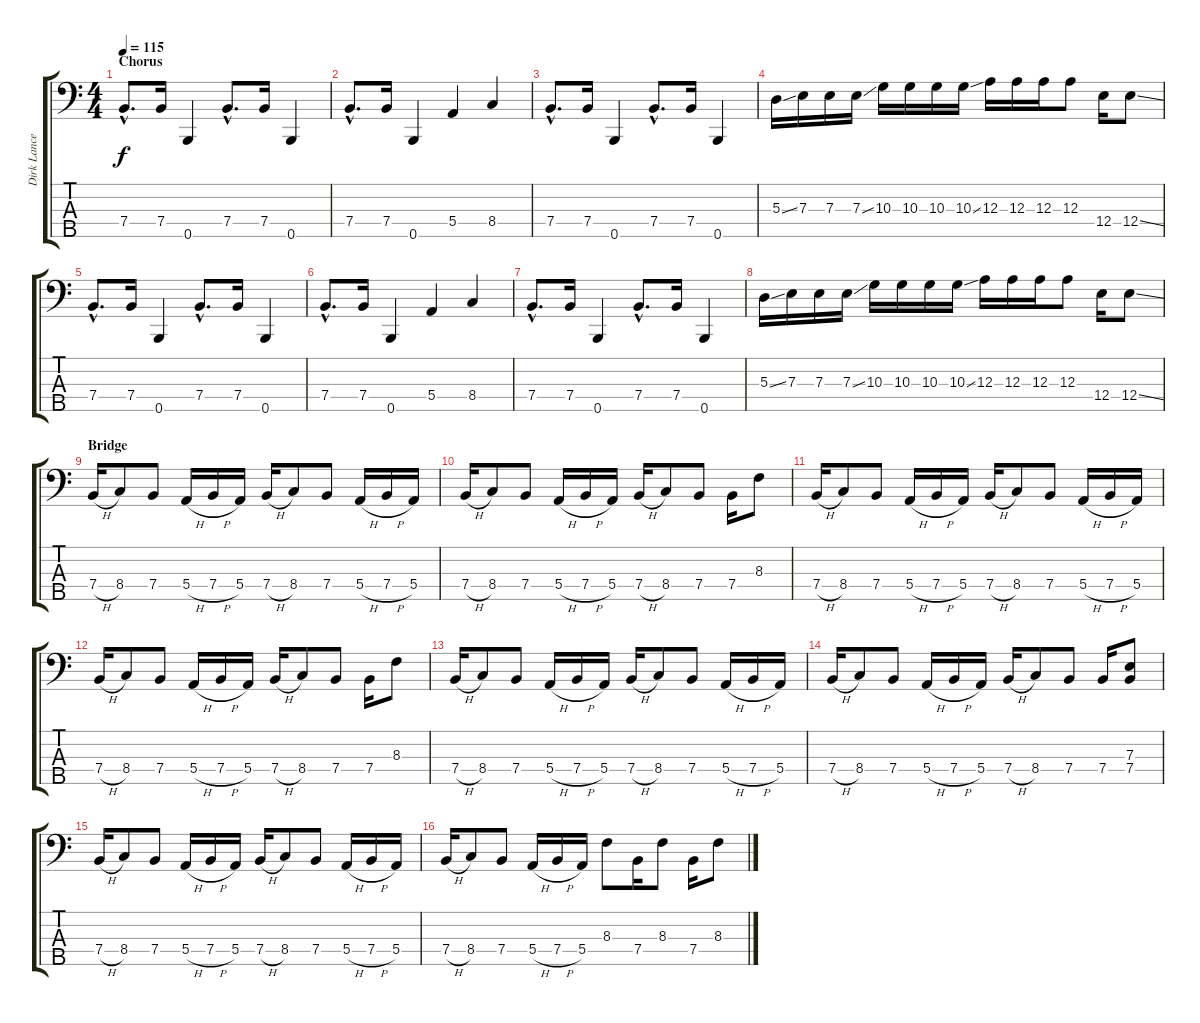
\track ("Dirk Lance" "Dirk Lance") {instrument electricbassfinger}
\staff {score tabs}
\tuning (G2 D2 A1 E1 B0) {hide}
\ts (4 4)
\section ("" "Chorus")
\tempo 115
\clef f4
\ks c
7.4{hac}.8{d dy f} 7.4.16 0.5.4 7.4{hac}.8{d} 7.4.16 0.5.4 |
7.4{hac}.8{d} 7.4.16 0.5.4 5.4.4 8.4.4 |
7.4{hac}.8{d} 7.4.16 0.5.4 7.4{hac}.8{d} 7.4.16 0.5.4 |
5.3{ss}.16 7.3.16 7.3.16 7.3{ss}.16 10.3.16 10.3.16 10.3.16 10.3{ss}.16 12.3.16 12.3.16 12.3.16 12.3.8 12.4.16 12.4{ss}.8 |
7.4{hac}.8{d} 7.4.16 0.5.4 7.4{hac}.8{d} 7.4.16 0.5.4 |
7.4{hac}.8{d} 7.4.16 0.5.4 5.4.4 8.4.4 |
7.4{hac}.8{d} 7.4.16 0.5.4 7.4{hac}.8{d} 7.4.16 0.5.4 |
5.3{ss}.16 7.3.16 7.3.16 7.3{ss}.16 10.3.16 10.3.16 10.3.16 10.3{ss}.16 12.3.16 12.3.16 12.3.16 12.3.8 12.4.16 12.4{ss}.8 |
\section ("" "Bridge")
7.4{h}.16 8.4.8 7.4.8 5.4{h}.16 7.4{h}.16 5.4.16 7.4{h}.16 8.4.8 7.4.8 5.4{h}.16 7.4{h}.16 5.4.16 |
7.4{h}.16 8.4.8 7.4.8 5.4{h}.16 7.4{h}.16 5.4.16 7.4{h}.16 8.4.8 7.4.8 7.4.16 8.3.8 |
7.4{h}.16 8.4.8 7.4.8 5.4{h}.16 7.4{h}.16 5.4.16 7.4{h}.16 8.4.8 7.4.8 5.4{h}.16 7.4{h}.16 5.4.16 |
7.4{h}.16 8.4.8 7.4.8 5.4{h}.16 7.4{h}.16 5.4.16 7.4{h}.16 8.4.8 7.4.8 7.4.16 8.3.8 |
7.4{h}.16 8.4.8 7.4.8 5.4{h}.16 7.4{h}.16 5.4.16 7.4{h}.16 8.4.8 7.4.8 5.4{h}.16 7.4{h}.16 5.4.16 |
7.4{h}.16 8.4.8 7.4.8 5.4{h}.16 7.4{h}.16 5.4.16 7.4{h}.16 8.4.8 7.4.8 7.4.16 (7.3 7.4).8 |
7.4{h}.16 8.4.8 7.4.8 5.4{h}.16 7.4{h}.16 5.4.16 7.4{h}.16 8.4.8 7.4.8 5.4{h}.16 7.4{h}.16 5.4.16 |
7.4{h}.16 8.4.8 7.4.8 5.4{h}.16 7.4{h}.16 5.4.16 8.3.8 7.4.16 8.3.8 7.4.16 8.3.8
